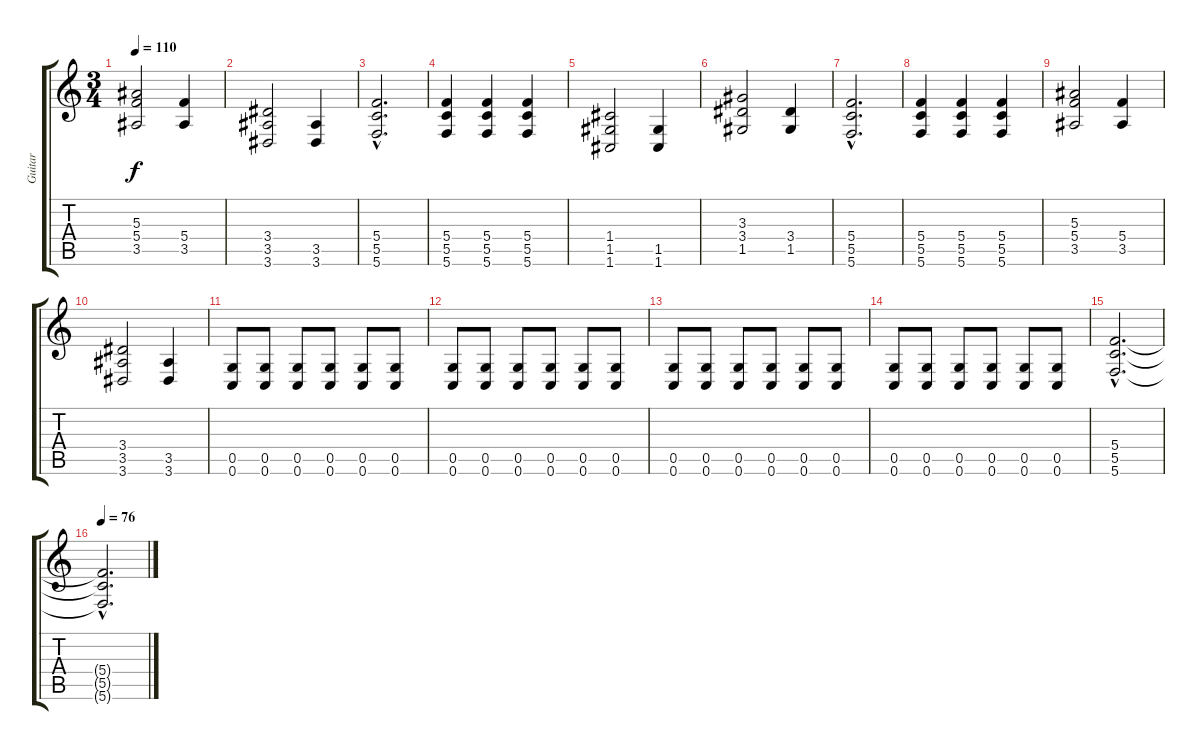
\track ("Guitar" "Guitar") {instrument distortionguitar}
\staff {score tabs}
\tuning (D4 A3 F3 C3 G2 C2) {hide}
\ts (3 4)
\tempo 110
\clef g2
\ks c
(5.3 5.4 3.5).2{dy f} (5.4 3.5).4 |
(3.4 3.5 3.6).2 (3.5 3.6).4 |
(5.4{hac} 5.5{hac} 5.6{hac}).2{d} |
(5.4 5.5 5.6).4 (5.4 5.5 5.6).4 (5.4 5.5 5.6).4 |
(1.4 1.5 1.6).2 (1.5 1.6).4 |
(3.3 3.4 1.5).2 (3.4 1.5).4 |
(5.4{hac} 5.5{hac} 5.6{hac}).2{d} |
(5.4 5.5 5.6).4 (5.4 5.5 5.6).4 (5.4 5.5 5.6).4 |
(5.3 5.4 3.5).2 (5.4 3.5).4 |
(3.4 3.5 3.6).2 (3.5 3.6).4 |
(0.5 0.6).8 (0.5 0.6).8 (0.5 0.6).8 (0.5 0.6).8 (0.5 0.6).8 (0.5 0.6).8 |
(0.5 0.6).8 (0.5 0.6).8 (0.5 0.6).8 (0.5 0.6).8 (0.5 0.6).8 (0.5 0.6).8 |
(0.5 0.6).8 (0.5 0.6).8 (0.5 0.6).8 (0.5 0.6).8 (0.5 0.6).8 (0.5 0.6).8 |
(0.5 0.6).8 (0.5 0.6).8 (0.5 0.6).8 (0.5 0.6).8 (0.5 0.6).8 (0.5 0.6).8 |
(5.4{hac} 5.5{hac} 5.6{hac}).2{d} |
\tempo 76
(5.4{hac t} 5.5{hac t} 5.6{hac t}).2{d}
